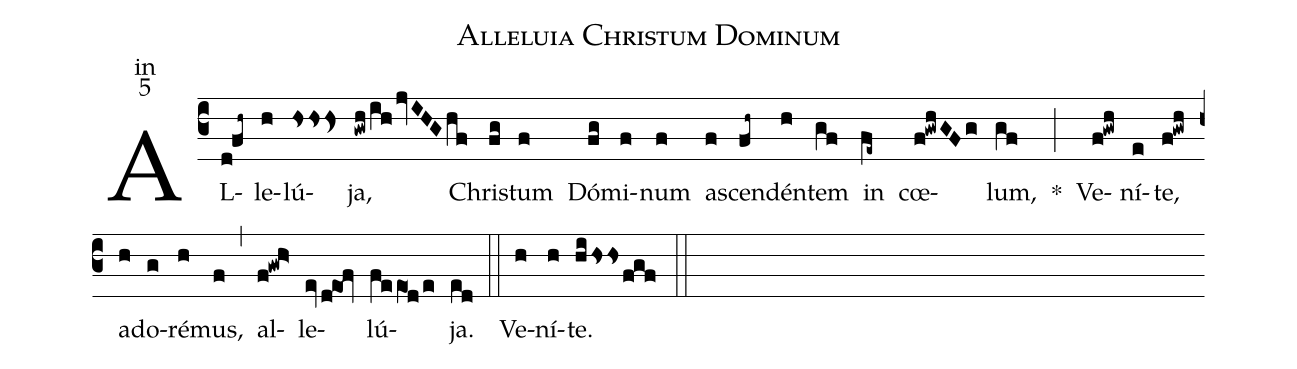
name:Alleluia Christum Dominum;
office-part:in;
mode:5;
%%
(c3)AL(d!fh~)le(h)lú(hshshs>)ja,(gwh/ihjvIHGhf)
Chri(fg)stum(f) Dó(fg)mi(f)num(f) a(f)scen(fh~)dén(h)tem(gf) in(fe~) cœ(f!gwhGFg)lum,(gf)   *(;)
Ve(f!gwh)ní(e)te,(f!gwh) a(h)do(g)ré(h)mus,(f) (,) al(f!gwh>)le(evd!eo1!fv)lú(fe/eO1d/e)ja.(ed) (::)

Ve(h)ní(h)te.(hi/hss/fgf) (::)
